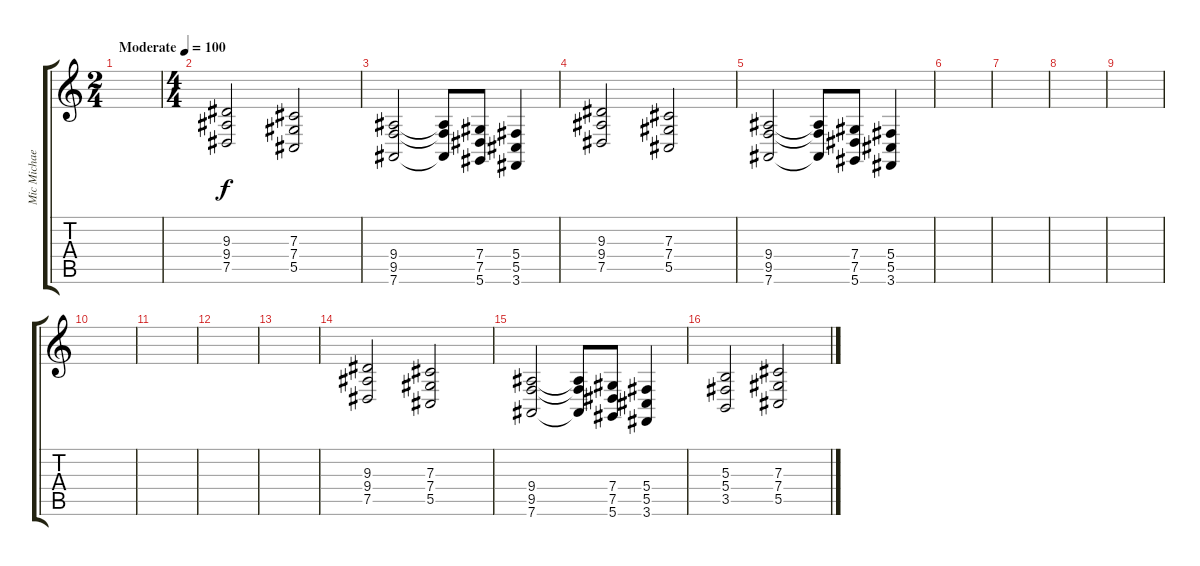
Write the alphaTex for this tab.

\track ("Mic Michaeli" "Mic Michae") {instrument lead2sawtooth}
\staff {score tabs}
\tuning (Eb4 Bb3 Gb3 Db3 Ab2 Eb2) {hide}
\ts (2 4)
\tempo (100 "Moderate")
\clef g2
\ks c
|
\ts (4 4)
(9.3 9.4 7.5).2 (7.3 7.4 5.5).2 |
(9.4 9.5 7.6).2 (9.4{t} 9.5{t} 7.6{t}).8 (7.4 7.5 5.6).8 (5.4 5.5 3.6).4 |
(9.3 9.4 7.5).2 (7.3 7.4 5.5).2 |
(9.4 9.5 7.6).2 (9.4{t} 9.5{t} 7.6{t}).8 (7.4 7.5 5.6).8 (5.4 5.5 3.6).4 |
|
|
|
|
|
|
|
|
(9.3 9.4 7.5).2 (7.3 7.4 5.5).2 |
(9.4 9.5 7.6).2 (9.4{t} 9.5{t} 7.6{t}).8 (7.4 7.5 5.6).8 (5.4 5.5 3.6).4 |
(5.3 5.4 3.5).2 (7.3 7.4 5.5).2
